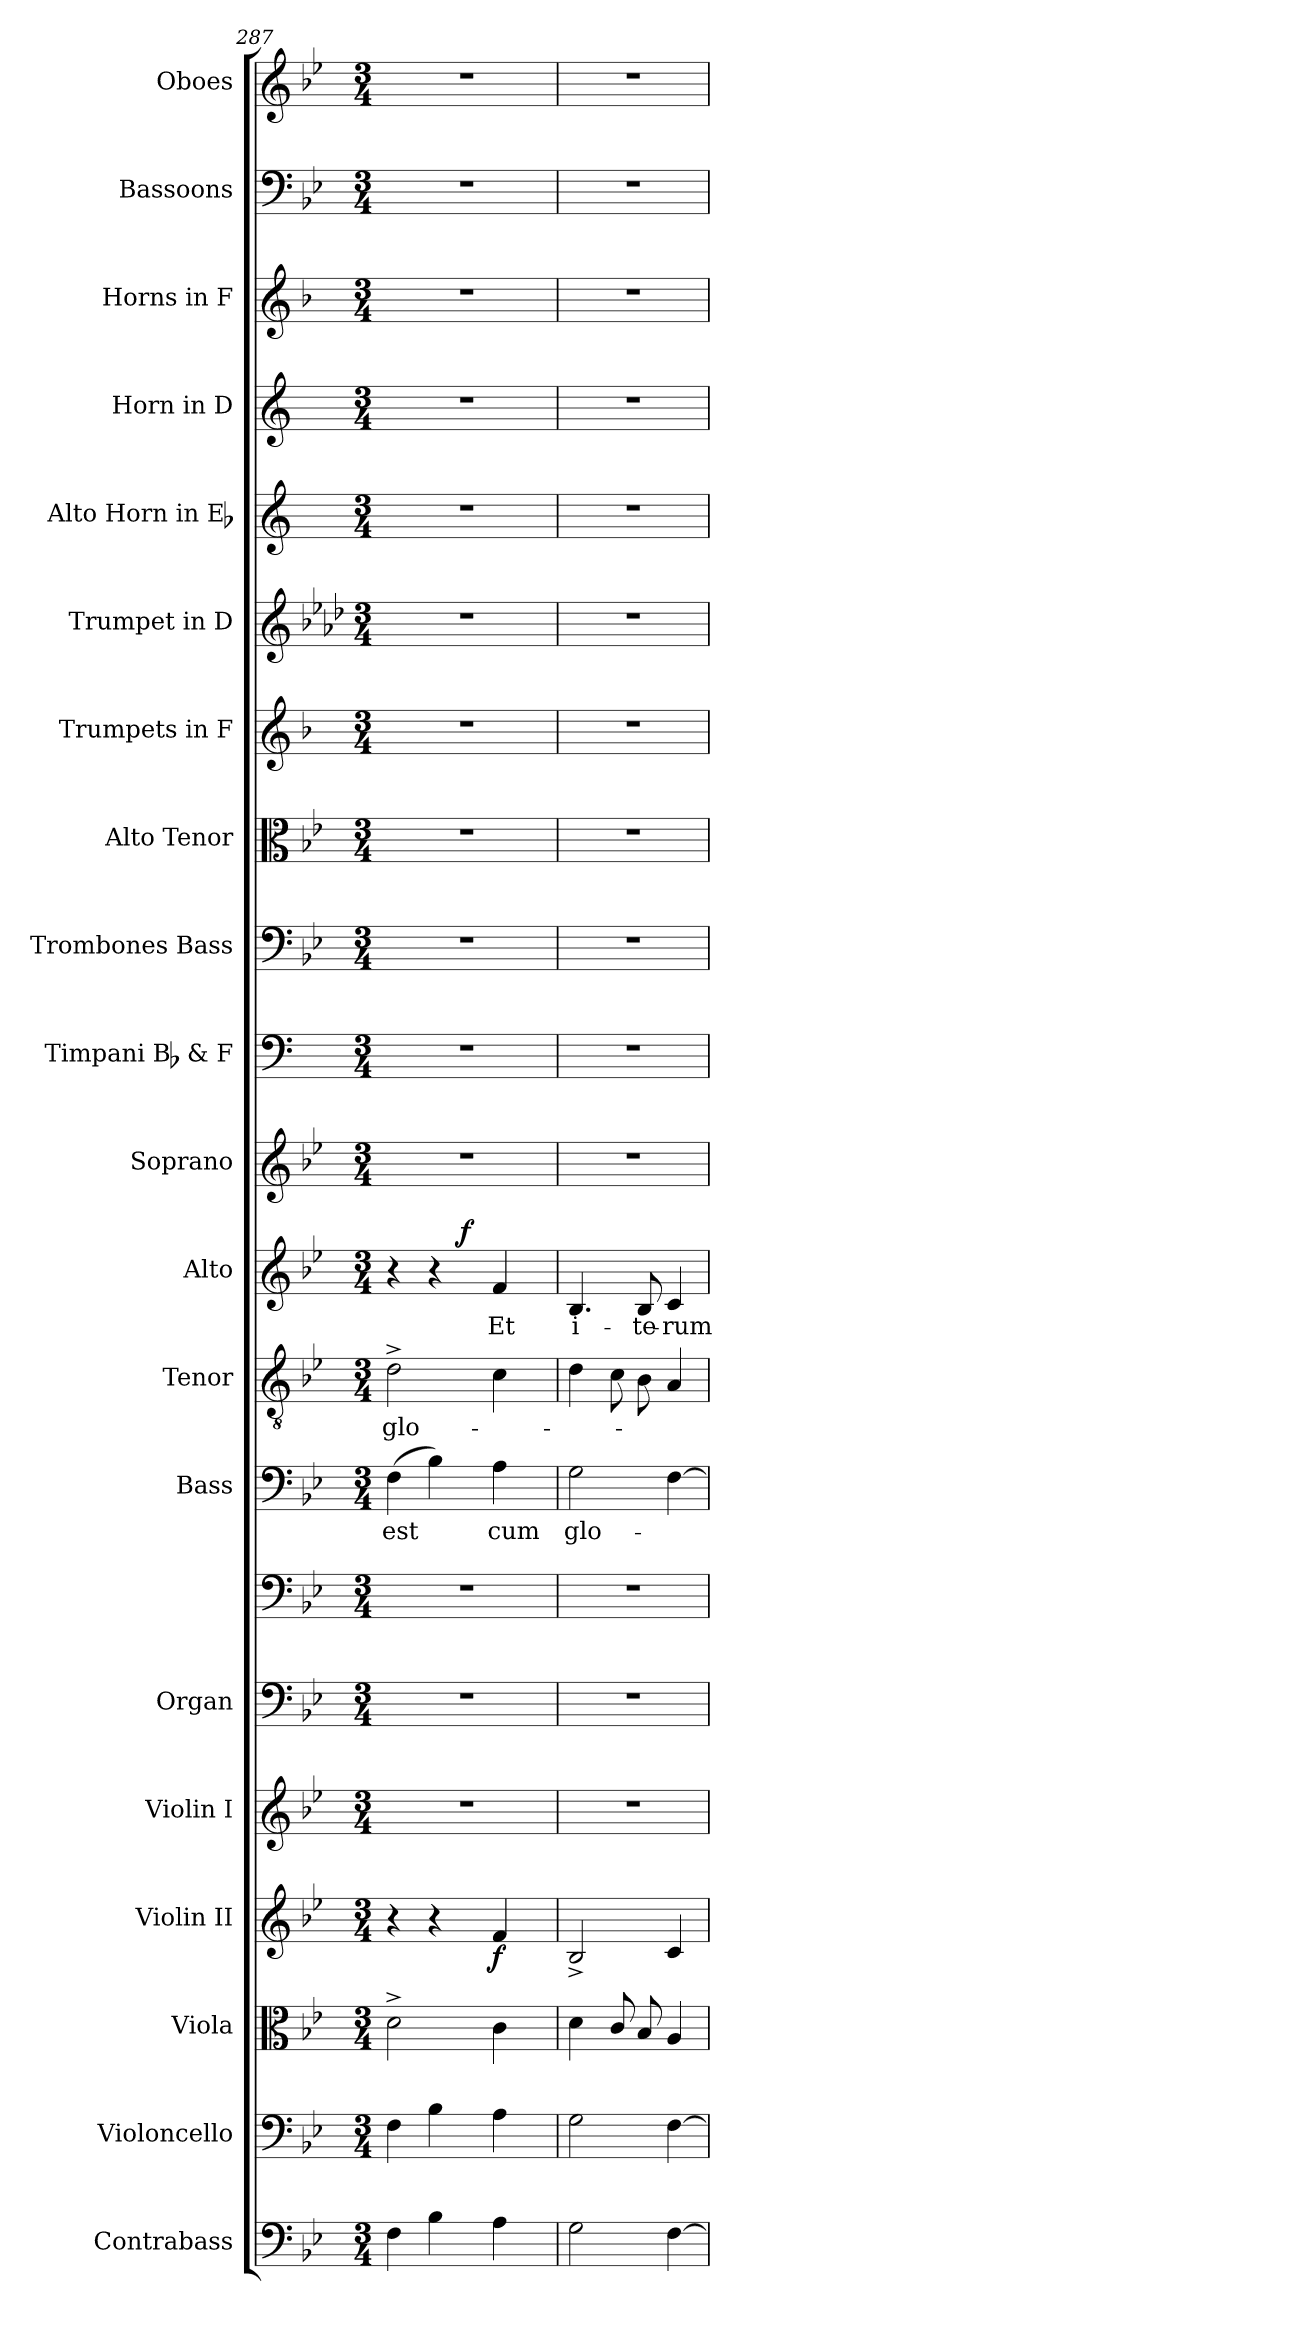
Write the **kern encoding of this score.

**kern	**kern	**kern	**kern	**dynam	**kern	**kern	**kern	**kern	**text	**kern	**text	**kern	**text	**dynam	**kern	**kern	**kern	**kern	**kern	**kern	**kern	**kern	**kern	**kern	**kern
*part20	*part19	*part18	*part17	*part17	*part16	*part15	*part15	*part14	*part14	*part13	*part13	*part12	*part12	*part12	*part11	*part10	*part9	*part8	*part7	*part6	*part5	*part4	*part3	*part2	*part1
*staff21	*staff20	*staff19	*staff18	*staff18	*staff17	*staff16	*staff15	*staff14	*staff14	*staff13	*staff13	*staff12	*staff12	*staff12	*staff11	*staff10	*staff9	*staff8	*staff7	*staff6	*staff5	*staff4	*staff3	*staff2	*staff1
*I"Contrabass	*I"Violoncello	*I"Viola	*I"Violin II	*	*I"Violin I	*I"Organ	*	*I"Bass	*	*I"Tenor	*	*I"Alto	*	*	*I"Soprano	*I"Timpani Bb & F	*I"Trombones  Bass	*I"Alto Tenor	*I"Trumpets in F	*I"Trumpet in D	*I"Alto Horn in Eb	*I"Horn in D	*I"Horns in F	*I"Bassoons	*I"Oboes
*I'Cb.	*I'Vc.	*I'Vla.	*I'Vln. II	*	*I'Vln. I	*I'Org.	*	*I'B.	*	*I'T.	*	*I'A.	*	*	*I'S.	*I'Timp.	*	*	*	*	*	*	*I'Hn.	*I'Bsn.	*I'Ob.
*clefF4	*clefF4	*clefC3	*clefG2	*	*clefG2	*clefF4	*clefF4	*clefF4	*	*clefGv2	*	*clefG2	*	*	*clefG2	*clefF4	*clefF4	*clefC3	*clefG2	*clefG2	*clefG2	*clefG2	*clefG2	*clefF4	*clefG2
*ITrd7c12	*	*	*	*	*	*	*	*	*	*ITrd7c12	*	*	*	*	*	*	*	*	*ITrd4c7	*ITrd-1c-2	*ITrd5c8	*ITrd6c10	*ITrd4c7	*	*
*k[b-e-]	*k[b-e-]	*k[b-e-]	*k[b-e-]	*	*k[b-e-]	*k[b-e-]	*k[b-e-]	*k[b-e-]	*	*k[b-e-]	*	*k[b-e-]	*	*	*k[b-e-]	*k[]	*k[b-e-]	*k[b-e-]	*k[b-e-]	*k[b-e-]	*k[f#c#g#d#]	*k[f#c#]	*k[b-e-]	*k[b-e-]	*k[b-e-]
*B-:	*B-:	*B-:	*B-:	*	*B-:	*B-:	*B-:	*B-:	*	*B-:	*	*B-:	*	*	*B-:	*C:	*B-:	*B-:	*B-:	*B-:	*E:	*D:	*B-:	*B-:	*B-:
*M3/4	*M3/4	*M3/4	*M3/4	*	*M3/4	*M3/4	*M3/4	*M3/4	*	*M3/4	*	*M3/4	*	*	*M3/4	*M3/4	*M3/4	*M3/4	*M3/4	*M3/4	*M3/4	*M3/4	*M3/4	*M3/4	*M3/4
=287	=287	=287	=287	=287	=287	=287	=287	=287	=287	=287	=287	=287	=287	=287	=287	=287	=287	=287	=287	=287	=287	=287	=287	=287	=287
!	!	!	!	!	!LO:N:vis=1	!LO:N:vis=1	!LO:N:vis=1	!	!	!	!	!	!	!	!	!	!	!	!	!	!	!	!	!	!
!	!	!	!	!	!	!	!	!	!LO:LY:b:color=#000000	!	!	!	!	!	!	!	!	!	!	!	!	!	!	!	!
!	!	!	!	!	!	!	!	!	!	!	!LO:LY:b:color=#000000	!	!	!	!LO:N:vis=1	!LO:N:vis=1	!LO:N:vis=1	!LO:N:vis=1	!LO:N:vis=1	!LO:N:vis=1	!LO:N:vis=1	!LO:N:vis=1	!LO:N:vis=1	!LO:N:vis=1	!LO:N:vis=1
*	*	*	*	*	*	*	*	*	*	*	*	*^	*	*	*	*	*	*	*	*	*	*	*	*	*
4FFi\	4Fi\	2d^i\	4r	.	2.r	2.r	2.r	(4Fi\	est	2D^i\	glo-	4r	4ryy	.	.	2.r	2.r	2.r	2.r	2.r	2.r	2.r	2.r	2.r	2.r	2.r
4BB-i\	4B-i\	.	4r	.	.	.	.	4B-i\)	.	.	.	4r	16ryy	.	.	.	.	.	.	.	.	.	.	.	.	.
.	.	.	.	.	.	.	.	.	.	.	.	.	64ryy	.	.	.	.	.	.	.	.	.	.	.	.	.
.	.	.	.	.	.	.	.	.	.	.	.	.	128ryy	.	.	.	.	.	.	.	.	.	.	.	.	.
.	.	.	.	.	.	.	.	.	.	.	.	.	512ryy	.	.	.	.	.	.	.	.	.	.	.	.	.
.	.	.	.	.	.	.	.	.	.	.	.	.	4ryy	.	f	.	.	.	.	.	.	.	.	.	.	.
!	!	!	!	!	!	!	!	!	!LO:LY:b:color=#000000	!	!	!	!	!	!	!	!	!	!	!	!	!	!	!	!	!
!	!	!	!	!	!	!	!	!	!	!	!	!	!	!LO:LY:b:color=#000000	!	!	!	!	!	!	!	!	!	!	!	!
4AAi\	4Ai\	4ci\	4fi/	f	.	.	.	4Ai\	cum	4Ci\	.	4fi/	.	Et	.	.	.	.	.	.	.	.	.	.	.	.
.	.	.	.	.	.	.	.	.	.	.	.	.	8ryy	.	.	.	.	.	.	.	.	.	.	.	.	.
.	.	.	.	.	.	.	.	.	.	.	.	.	32ryy	.	.	.	.	.	.	.	.	.	.	.	.	.
.	.	.	.	.	.	.	.	.	.	.	.	.	256.ryy	.	.	.	.	.	.	.	.	.	.	.	.	.
=288	=288	=288	=288	=288	=288	=288	=288	=288	=288	=288	=288	=288	=288	=288	=288	=288	=288	=288	=288	=288	=288	=288	=288	=288	=288	=288
!	!	!	!	!	!LO:N:vis=1	!LO:N:vis=1	!LO:N:vis=1	!	!	!	!	!	!	!	!	!	!	!	!	!	!	!	!	!	!	!
*	*	*	*	*	*	*	*	*	*	*	*	*v	*v	*	*	*	*	*	*	*	*	*	*	*	*	*
*	*	*	*	*	*	*	*	*	*	*	*	*^	*	*	*	*	*	*	*	*	*	*	*	*	*
!	!	!	!	!	!	!	!	!	!LO:LY:b:color=#000000	!	!	!	!	!	!	!	!	!	!	!	!	!	!	!	!	!
*	*	*	*	*	*	*	*	*	*	*	*	*v	*v	*	*	*	*	*	*	*	*	*	*	*	*	*
*	*	*	*	*	*	*	*	*	*	*	*	*^	*	*	*	*	*	*	*	*	*	*	*	*	*
!	!	!	!	!	!	!	!	!	!	!	!	!	!	!LO:LY:b:color=#000000	!	!LO:N:vis=1	!LO:N:vis=1	!LO:N:vis=1	!LO:N:vis=1	!LO:N:vis=1	!LO:N:vis=1	!LO:N:vis=1	!LO:N:vis=1	!LO:N:vis=1	!LO:N:vis=1	!LO:N:vis=1
*	*	*	*	*	*	*	*	*	*	*	*	*v	*v	*	*	*	*	*	*	*	*	*	*	*	*	*
2GGi\	2Gi\	4di\	2B-^i/	.	2.r	2.r	2.r	2Gi\	glo-	4Di\	.	4.B-i/	i-	.	2.r	2.r	2.r	2.r	2.r	2.r	2.r	2.r	2.r	2.r	2.r
.	.	8ci/	.	.	.	.	.	.	.	8Ci\	.	.	.	.	.	.	.	.	.	.	.	.	.	.	.
!	!	!	!	!	!	!	!	!	!	!	!	!	!LO:LY:b:color=#000000	!	!	!	!	!	!	!	!	!	!	!	!
.	.	8B-i/	.	.	.	.	.	.	.	8BB-i\	.	8B-i/	-te-	.	.	.	.	.	.	.	.	.	.	.	.
!	!	!	!	!	!	!	!	!	!	!	!	!	!LO:LY:b:color=#000000	!	!	!	!	!	!	!	!	!	!	!	!
[4FFi\	[4Fi\	4Ai/	4ci/	.	.	.	.	[4Fi\	.	4AAi/	.	4ci/	-rum	.	.	.	.	.	.	.	.	.	.	.	.
=	=	=	=	=	=	=	=	=	=	=	=	=	=	=	=	=	=	=	=	=	=	=	=	=	=
*-	*-	*-	*-	*-	*-	*-	*-	*-	*-	*-	*-	*-	*-	*-	*-	*-	*-	*-	*-	*-	*-	*-	*-	*-	*-
